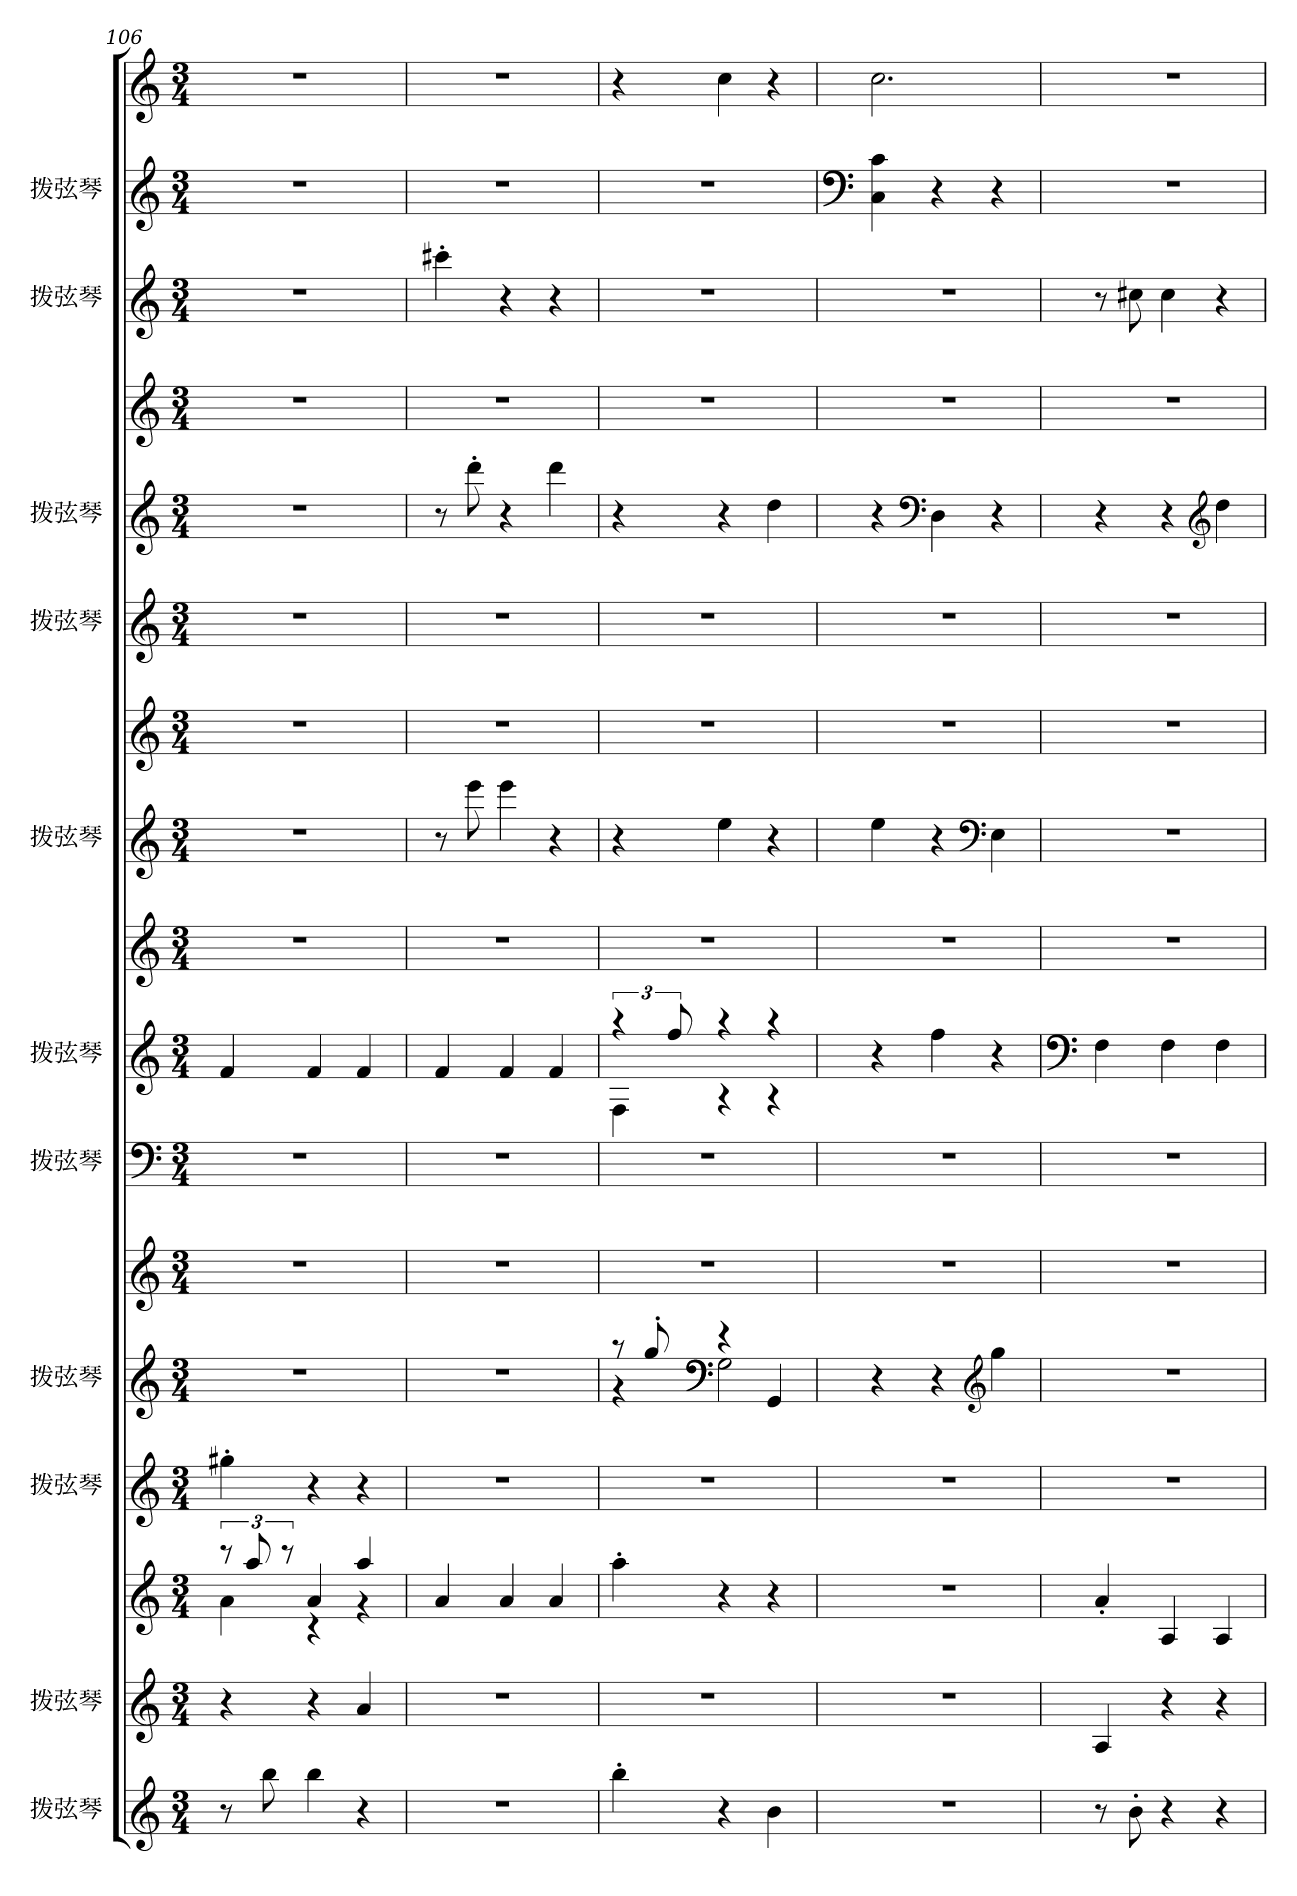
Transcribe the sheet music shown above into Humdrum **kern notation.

**kern	**kern	**kern	**kern	**kern	**kern	**kern	**kern	**kern	**kern	**kern	**kern	**kern	**kern	**kern	**kern	**kern
*part11	*part10	*part10	*part9	*part8	*part8	*part7	*part6	*part6	*part5	*part5	*part4	*part3	*part3	*part2	*part1	*part1
*staff17	*staff16	*staff15	*staff14	*staff13	*staff12	*staff11	*staff10	*staff9	*staff8	*staff7	*staff6	*staff5	*staff4	*staff3	*staff2	*staff1
*I"拨弦琴	*I"拨弦琴	*	*I"拨弦琴	*I"拨弦琴	*	*I"拨弦琴	*I"拨弦琴	*	*I"拨弦琴	*	*I"拨弦琴	*I"拨弦琴	*	*I"拨弦琴	*I"拨弦琴	*
*clefG2	*clefG2	*clefG2	*clefG2	*clefG2	*clefG2	*clefF4	*clefG2	*clefG2	*clefG2	*clefG2	*clefG2	*clefG2	*clefG2	*clefG2	*clefG2	*clefG2
*k[]	*k[]	*k[]	*k[]	*k[]	*k[]	*k[]	*k[]	*k[]	*k[]	*k[]	*k[]	*k[]	*k[]	*k[]	*k[]	*k[]
*M3/4	*M3/4	*M3/4	*M3/4	*M3/4	*M3/4	*M3/4	*M3/4	*M3/4	*M3/4	*M3/4	*M3/4	*M3/4	*M3/4	*M3/4	*M3/4	*M3/4
=106	=106	=106	=106	=106	=106	=106	=106	=106	=106	=106	=106	=106	=106	=106	=106	=106
*	*	*^	*	*	*	*	*	*	*	*	*	*	*	*	*	*
8r	4r	12r	4a\	4gg#X'\	2.r	2.r	2.r	4f/	2.r	2.r	2.r	2.r	2.r	2.r	2.r	2.r	2.r
.	.	12aa/	.	.	.	.	.	.	.	.	.	.	.	.	.	.	.
8bb\	.	.	.	.	.	.	.	.	.	.	.	.	.	.	.	.	.
.	.	12r	.	.	.	.	.	.	.	.	.	.	.	.	.	.	.
4bb\	4r	4a/	4r	4r	.	.	.	4f/	.	.	.	.	.	.	.	.	.
4r	4a/	4aa/	4r	4r	.	.	.	4f/	.	.	.	.	.	.	.	.	.
*	*	*v	*v	*	*	*	*	*	*	*	*	*	*	*	*	*	*
=107	=107	=107	=107	=107	=107	=107	=107	=107	=107	=107	=107	=107	=107	=107	=107	=107
2.r	2.r	4a/	2.r	2.r	2.r	2.r	4f/	2.r	8r	2.r	2.r	8r	2.r	4ccc#X'\	2.r	2.r
.	.	.	.	.	.	.	.	.	8eee\	.	.	8ddd'\	.	.	.	.
.	.	4a/	.	.	.	.	4f/	.	4eee\	.	.	4r	.	4r	.	.
.	.	4a/	.	.	.	.	4f/	.	4r	.	.	4ddd\	.	4r	.	.
=108	=108	=108	=108	=108	=108	=108	=108	=108	=108	=108	=108	=108	=108	=108	=108	=108
*	*	*	*	*^	*	*	*^	*	*	*	*	*	*	*	*	*
4bb'\	2.r	4aa'\	2.r	8r	4r	2.r	2.r	6r	4F\	2.r	4r	2.r	2.r	4r	2.r	2.r	2.r	4r
.	.	.	.	8gg'/	.	.	.	.	.	.	.	.	.	.	.	.	.	.
.	.	.	.	.	.	.	.	12ff/	.	.	.	.	.	.	.	.	.	.
*	*	*	*	*clefF4	*	*	*	*	*	*	*	*	*	*	*	*	*	*
4r	.	4r	.	4r	2G\	.	.	4r	4r	.	4ee\	.	.	4r	.	.	.	4cc\
4b\	.	4r	.	4GG/	.	.	.	4r	4r	.	4r	.	.	4dd\	.	.	.	4r
*	*	*	*	*v	*v	*	*	*v	*v	*	*	*	*	*	*	*	*	*
!!LO:PB:g=z
=109	=109	=109	=109	=109	=109	=109	=109	=109	=109	=109	=109	=109	=109	=109	=109	=109
*	*	*	*	*	*	*	*	*	*	*	*	*	*	*	*clefF4	*
2.r	2.r	2.r	2.r	4r	2.r	2.r	4r	2.r	4ee\	2.r	2.r	4r	2.r	2.r	4C\ 4c\	2.cc\
*	*	*	*	*	*	*	*	*	*	*	*	*clefF4	*	*	*	*
.	.	.	.	4r	.	.	4ff\	.	4r	.	.	4D\	.	.	4r	.
*	*	*	*	*clefG2	*	*	*	*	*clefF4	*	*	*	*	*	*	*
.	.	.	.	4gg\	.	.	4r	.	4E\	.	.	4r	.	.	4r	.
=110	=110	=110	=110	=110	=110	=110	=110	=110	=110	=110	=110	=110	=110	=110	=110	=110
*	*	*	*	*	*	*	*clefF4	*	*	*	*	*	*	*	*	*
8r	4A/	4a'/	2.r	2.r	2.r	2.r	4F\	2.r	2.r	2.r	2.r	4r	2.r	8r	2.r	2.r
8b'\	.	.	.	.	.	.	.	.	.	.	.	.	.	8cc#X\	.	.
4r	4r	4A/	.	.	.	.	4F\	.	.	.	.	4r	.	4cc#\	.	.
*	*	*	*	*	*	*	*	*	*	*	*	*clefG2	*	*	*	*
4r	4r	4A/	.	.	.	.	4F\	.	.	.	.	4dd\	.	4r	.	.
=	=	=	=	=	=	=	=	=	=	=	=	=	=	=	=	=
*-	*-	*-	*-	*-	*-	*-	*-	*-	*-	*-	*-	*-	*-	*-	*-	*-
